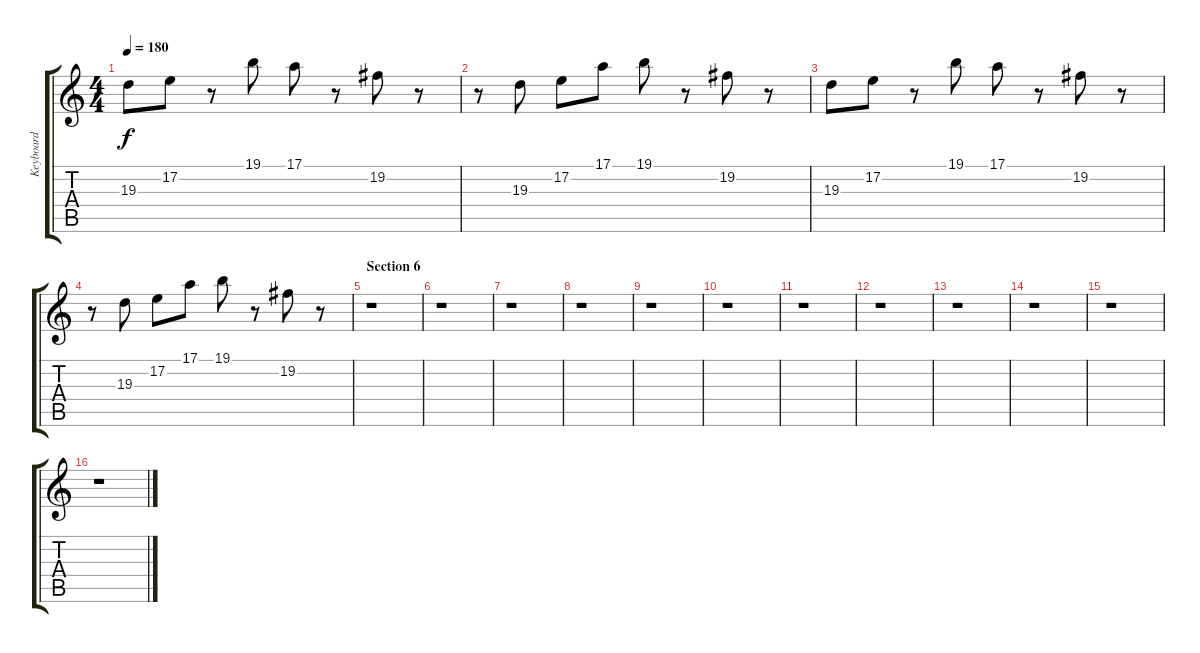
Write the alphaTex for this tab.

\track ("Keyboard" "Keyboard") {instrument pad3polysynth}
\staff {score tabs}
\tuning (E4 B3 G3 D3 A2 E2) {hide}
\ts (4 4)
\tempo 180
\clef g2
\ks c
19.3.8{dy f} 17.2.8 r.8 19.1.8 17.1.8 r.8 19.2.8 r.8 |
r.8 19.3.8 17.2.8 17.1.8 19.1.8 r.8 19.2.8 r.8 |
19.3.8 17.2.8 r.8 19.1.8 17.1.8 r.8 19.2.8 r.8 |
r.8 19.3.8 17.2.8 17.1.8 19.1.8 r.8 19.2.8 r.8 |
\section ("" "Section 6")
r.1 |
r.1 |
r.1 |
r.1 |
r.1 |
r.1 |
r.1 |
r.1 |
r.1 |
r.1 |
r.1 |
r.1
